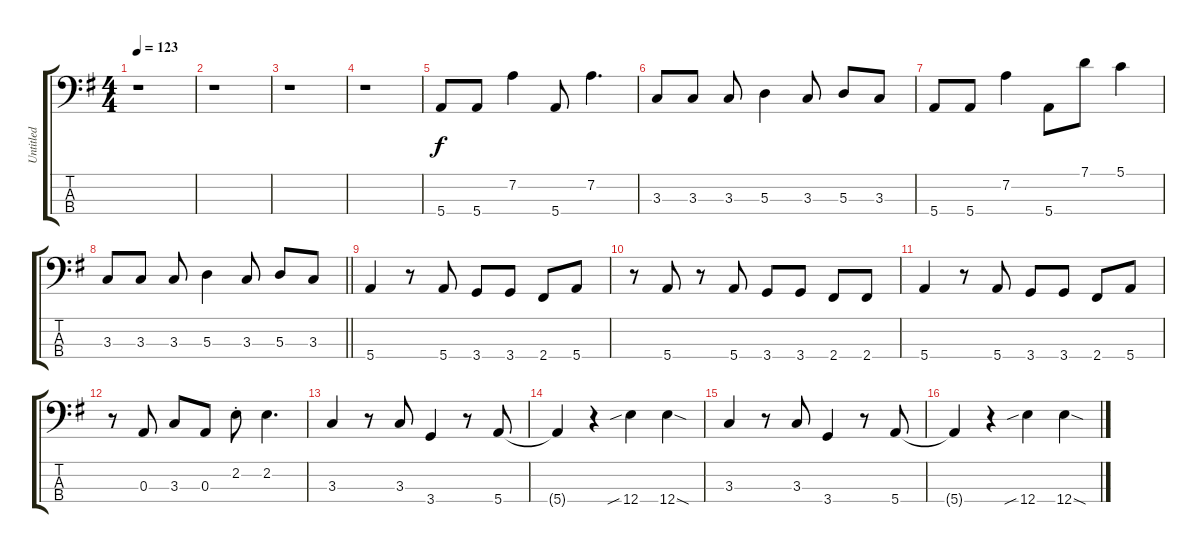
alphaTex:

\track ("Untitled" "Untitled") {instrument electricbassfinger}
\staff {score tabs}
\tuning (G2 D2 A1 E1) {hide}
\ts (4 4)
\tempo 123
\clef f4
\ks g
r.1{dy f instrument electricbassfinger} |
r.1 |
r.1 |
r.1 |
5.4.8 5.4.8 7.2.4 5.4.8 7.2.4{d} |
3.3.8 3.3.8 3.3.8 5.3.4 3.3.8 5.3.8 3.3.8 |
5.4.8 5.4.8 7.2.4 5.4.8 7.1.8 5.1.4 |
\barLineRight lightlight
3.3.8 3.3.8 3.3.8 5.3.4 3.3.8 5.3.8 3.3.8 |
5.4.4 r.8 5.4.8 3.4.8 3.4.8 2.4.8 5.4.8 |
r.8 5.4.8 r.8 5.4.8 3.4.8 3.4.8 2.4.8 2.4.8 |
5.4.4 r.8 5.4.8 3.4.8 3.4.8 2.4.8 5.4.8 |
r.8 0.3.8 3.3.8 0.3.8 2.2{st}.8 2.2.4{d} |
3.3.4 r.8 3.3.8 3.4.4 r.8 5.4.8 |
5.4{t}.4 r.4 12.4{sib}.4 12.4{sod}.4 |
3.3.4 r.8 3.3.8 3.4.4 r.8 5.4.8 |
5.4{t}.4 r.4 12.4{sib}.4 12.4{sod}.4
